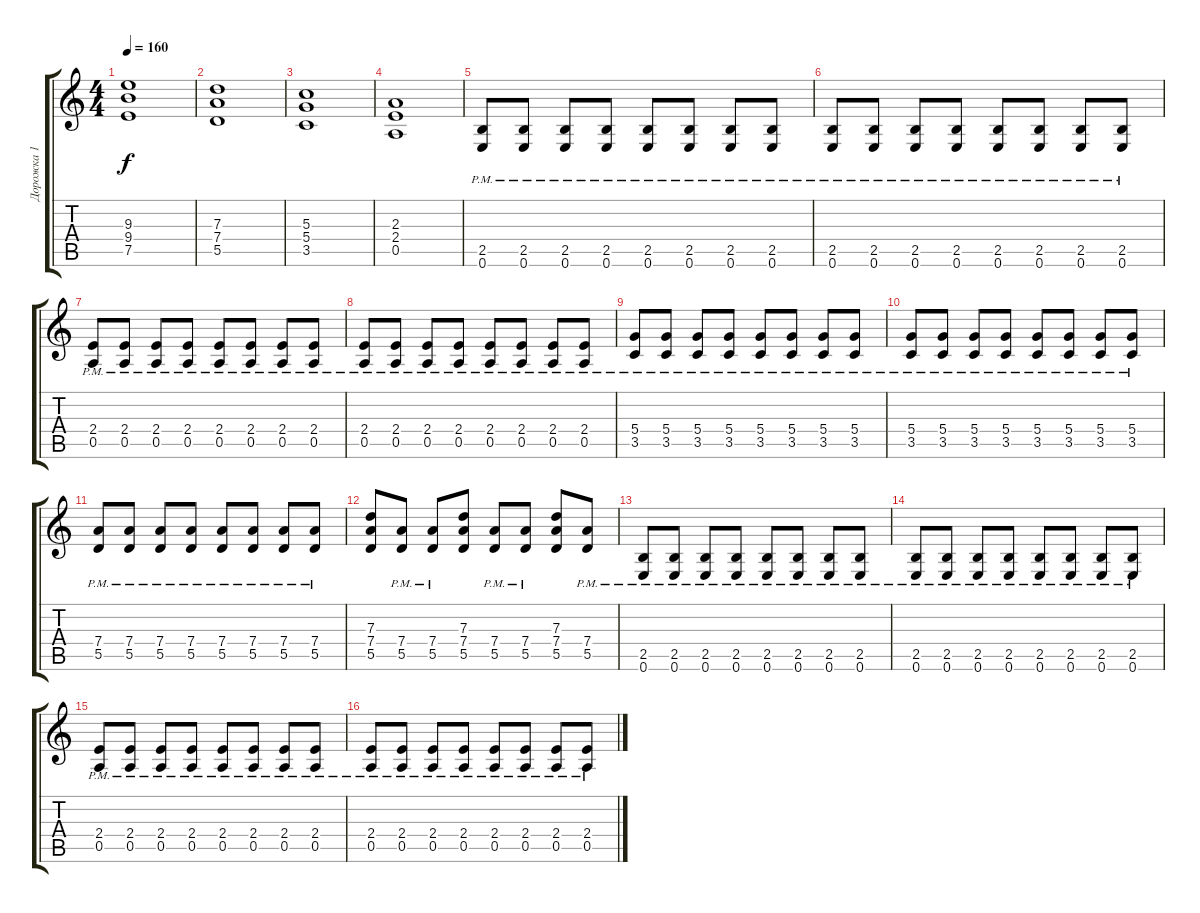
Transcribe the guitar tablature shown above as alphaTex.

\track ("Дорожка 1" "Дорожка 1") {instrument overdrivenguitar}
\staff {score tabs}
\tuning (E4 B3 G3 D3 A2 E2) {hide}
\ts (4 4)
\tempo 160
\clef g2
\ks c
(9.3 9.4 7.5).1{dy f} |
(7.3 7.4 5.5).1 |
(5.3 5.4 3.5).1 |
(2.3 2.4 0.5).1 |
(2.5{pm} 0.6{pm}).8 (2.5{pm} 0.6{pm}).8 (2.5{pm} 0.6{pm}).8 (2.5{pm} 0.6{pm}).8 (2.5{pm} 0.6{pm}).8 (2.5{pm} 0.6{pm}).8 (2.5{pm} 0.6{pm}).8 (2.5{pm} 0.6{pm}).8 |
(2.5{pm} 0.6{pm}).8 (2.5{pm} 0.6{pm}).8 (2.5{pm} 0.6{pm}).8 (2.5{pm} 0.6{pm}).8 (2.5{pm} 0.6{pm}).8 (2.5{pm} 0.6{pm}).8 (2.5{pm} 0.6{pm}).8 (2.5{pm} 0.6{pm}).8 |
(2.4{pm} 0.5{pm}).8 (2.4{pm} 0.5{pm}).8 (2.4{pm} 0.5{pm}).8 (2.4{pm} 0.5{pm}).8 (2.4{pm} 0.5{pm}).8 (2.4{pm} 0.5{pm}).8 (2.4{pm} 0.5{pm}).8 (2.4{pm} 0.5{pm}).8 |
(2.4{pm} 0.5{pm}).8 (2.4{pm} 0.5{pm}).8 (2.4{pm} 0.5{pm}).8 (2.4{pm} 0.5{pm}).8 (2.4{pm} 0.5{pm}).8 (2.4{pm} 0.5{pm}).8 (2.4{pm} 0.5{pm}).8 (2.4{pm} 0.5{pm}).8 |
(5.4{pm} 3.5{pm}).8 (5.4{pm} 3.5{pm}).8 (5.4{pm} 3.5{pm}).8 (5.4{pm} 3.5{pm}).8 (5.4{pm} 3.5{pm}).8 (5.4{pm} 3.5{pm}).8 (5.4{pm} 3.5{pm}).8 (5.4{pm} 3.5{pm}).8 |
(5.4{pm} 3.5{pm}).8 (5.4{pm} 3.5{pm}).8 (5.4{pm} 3.5{pm}).8 (5.4{pm} 3.5{pm}).8 (5.4{pm} 3.5{pm}).8 (5.4{pm} 3.5{pm}).8 (5.4{pm} 3.5{pm}).8 (5.4{pm} 3.5{pm}).8 |
(7.4{pm} 5.5{pm}).8 (7.4{pm} 5.5{pm}).8 (7.4{pm} 5.5{pm}).8 (7.4{pm} 5.5{pm}).8 (7.4{pm} 5.5{pm}).8 (7.4{pm} 5.5{pm}).8 (7.4{pm} 5.5{pm}).8 (7.4{pm} 5.5{pm}).8 |
(7.3 7.4 5.5).8 (7.4{pm} 5.5{pm}).8 (7.4{pm} 5.5{pm}).8 (7.3 7.4 5.5).8 (7.4{pm} 5.5{pm}).8 (7.4{pm} 5.5{pm}).8 (7.3 7.4 5.5).8 (7.4{pm} 5.5{pm}).8 |
(2.5{pm} 0.6{pm}).8 (2.5{pm} 0.6{pm}).8 (2.5{pm} 0.6{pm}).8 (2.5{pm} 0.6{pm}).8 (2.5{pm} 0.6{pm}).8 (2.5{pm} 0.6{pm}).8 (2.5{pm} 0.6{pm}).8 (2.5{pm} 0.6{pm}).8 |
(2.5{pm} 0.6{pm}).8 (2.5{pm} 0.6{pm}).8 (2.5{pm} 0.6{pm}).8 (2.5{pm} 0.6{pm}).8 (2.5{pm} 0.6{pm}).8 (2.5{pm} 0.6{pm}).8 (2.5{pm} 0.6{pm}).8 (2.5{pm} 0.6{pm}).8 |
(2.4{pm} 0.5{pm}).8 (2.4{pm} 0.5{pm}).8 (2.4{pm} 0.5{pm}).8 (2.4{pm} 0.5{pm}).8 (2.4{pm} 0.5{pm}).8 (2.4{pm} 0.5{pm}).8 (2.4{pm} 0.5{pm}).8 (2.4{pm} 0.5{pm}).8 |
(2.4{pm} 0.5{pm}).8 (2.4{pm} 0.5{pm}).8 (2.4{pm} 0.5{pm}).8 (2.4{pm} 0.5{pm}).8 (2.4{pm} 0.5{pm}).8 (2.4{pm} 0.5{pm}).8 (2.4{pm} 0.5{pm}).8 (2.4{pm} 0.5{pm}).8
